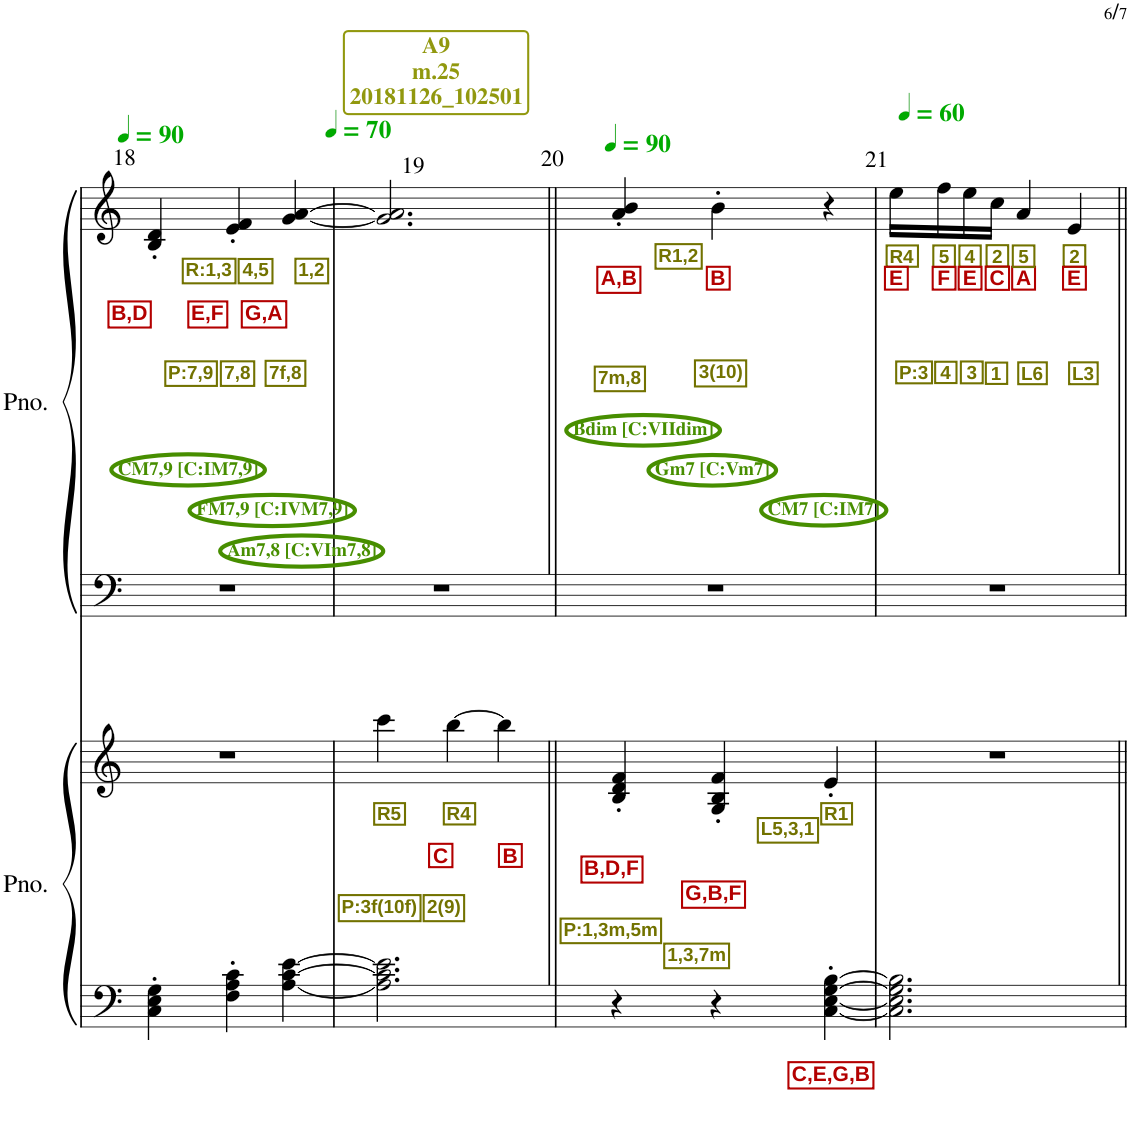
**kern	**text	**text	**kern	**text	**text	**text	**kern	**kern	**text	**text	**text
*part2	*part2	*part2	*part2	*part2	*part2	*part2	*part1	*part1	*part1	*part1	*part1
*staff4	*staff4	*staff4	*staff3	*staff3	*staff3	*staff3	*staff2	*staff1	*staff1	*staff1	*staff1
*I"ピアノ	*	*	*	*	*	*	*I"ピアノ	*	*	*	*
!!LO:PB:g=z
*clefF4	*	*	*clefG2	*	*	*	*clefF4	*clefG2	*	*	*
*k[]	*	*	*k[]	*	*	*	*k[]	*k[]	*	*	*
*M3/4	*	*	*M3/4	*	*	*	*M3/4	*M3/4	*	*	*
*MM90	*	*	*MM90	*	*	*	*MM90	*MM90	*	*	*
=18	=18	=18	=18	=18	=18	=18	=18	=18	=18	=18	=18
!	!	!	!	!	!	!	!	!LO:TX:b:B:color=#478E00:t=CM7,9 [C&colon;IM7,9]	!	!	!
!	!	!	!	!	!	!	!	!	!LO:LY:b:color=#727200	!LO:LY:b:color=#B30000	!LO:LY:b:color=#727200
4C\' 4E\' 4G\'	.	.	2.r	.	.	.	2.r	4B/' 4d/'	R:1,3	B,D	P:7,9
!	!	!	!	!	!	!	!	!LO:TX:b:B:color=#478E00:t=FM7,9 [C&colon;IVM7,9]	!	!	!
!	!	!	!	!	!	!	!	!	!LO:LY:b:color=#727200	!LO:LY:b:color=#B30000	!LO:LY:b:color=#727200
4F\' 4A\' 4c\'	.	.	.	.	.	.	.	4e/' 4f/'	4,5	E,F	7,8
!	!	!	!	!	!	!	!	!LO:TX:b:B:color=#478E00:t=Am7,8 [C&colon;VIm7,8]	!	!	!
!	!	!	!	!	!	!	!	!	!LO:LY:b:color=#727200	!LO:LY:b:color=#B30000	!LO:LY:b:color=#727200
[4A\ [4c\ [4e\	.	.	.	.	.	.	.	[4g/ [4a/	1,2	G,A	7f,8
=19	=19	=19	=19	=19	=19	=19	=19	=19	=19	=19	=19
*	*	*	*	*	*	*	*	*MM70	*	*	*
!	!	!	!	!LO:LY:b:color=#727200	!LO:LY:b:color=#B30000	!LO:LY:b:color=#727200	!	!	!	!	!
2.A\] 2.c\] 2.e\]	.	.	4ccc\	R5	C	P:3f(10f)	2.r	2.g/] 2.a/]	.	.	.
!	!	!	!	!LO:LY:b:color=#727200	!LO:LY:b:color=#B30000	!LO:LY:b:color=#727200	!	!	!	!	!
.	.	.	[4bb\	R4	B	2(9)	.	.	.	.	.
.	.	.	4bb\]	.	.	.	.	.	.	.	.
=20||	=20||	=20||	=20||	=20||	=20||	=20||	=20||	=20||	=20||	=20||	=20||
!!LO:REH:place=s1:a:t=20181126_102501
!!LO:REH:place=s1:a:t=m.25
!!LO:REH:place=s1:a:B:cj:color=#91980E:fs=11:t=A9
*	*	*	*	*	*	*	*	*MM90	*	*	*
!	!	!	!	!	!	!	!	!LO:TX:b:B:color=#478E00:t=Bdim [C&colon;VIIdim]	!	!	!
!	!	!	!	!	!LO:LY:b:color=#B30000	!LO:LY:b:color=#727200	!	!	!LO:LY:b:color=#727200	!LO:LY:b:color=#B30000	!LO:LY:b:color=#727200
4r	.	.	4B/' 4d/' 4f/'	.	B,D,F	P:1,3m,5m	2.r	4a/' 4b/'	R1,2	A,B	7m,8
!	!	!	!	!	!	!	!	!LO:TX:b:B:color=#478E00:t=Gm7 [C&colon;Vm7]	!	!	!
!	!	!	!	!LO:LY:b:color=#727200	!LO:LY:b:color=#B30000	!LO:LY:b:color=#727200	!	!	!	!LO:LY:b:color=#B30000	!LO:LY:b:color=#727200
4r	.	.	4G/' 4B/' 4f/'	L5,3,1	G,B,F	1,3,7m	.	4b'\	.	B	3(10)
!	!	!	!	!	!	!	!	!LO:TX:b:B:color=#478E00:t=CM7 [C&colon;IM7]	!	!	!
!	!	!LO:LY:b:color=#B30000	!	!LO:LY:b:color=#727200	!	!	!	!	!	!	!
[4C\' [4E\' [4G\' [4B\'	.	C,E,G,B	4e'/	R1	.	.	.	4r	.	.	.
=21	=21	=21	=21	=21	=21	=21	=21	=21	=21	=21	=21
*	*	*	*	*	*	*	*	*MM60	*	*	*
!	!	!	!	!	!	!	!	!	!LO:LY:b:color=#727200	!LO:LY:b:color=#B30000	!LO:LY:b:color=#727200
2.C\] 2.E\] 2.G\] 2.B\]	.	.	2.r	.	.	.	2.r	16ee\LL	R4	E	P:3
!	!	!	!	!	!	!	!	!	!LO:LY:b:color=#727200	!LO:LY:b:color=#B30000	!LO:LY:b:color=#727200
.	.	.	.	.	.	.	.	16ff\	5	F	4
!	!	!	!	!	!	!	!	!	!LO:LY:b:color=#727200	!LO:LY:b:color=#B30000	!LO:LY:b:color=#727200
.	.	.	.	.	.	.	.	16ee\	4	E	3
!	!	!	!	!	!	!	!	!	!LO:LY:b:color=#727200	!LO:LY:b:color=#B30000	!LO:LY:b:color=#727200
.	.	.	.	.	.	.	.	16cc\JJ	2	C	1
!	!	!	!	!	!	!	!	!	!LO:LY:b:color=#727200	!LO:LY:b:color=#B30000	!LO:LY:b:color=#727200
.	.	.	.	.	.	.	.	4a/	5	A	L6
!	!	!	!	!	!	!	!	!	!LO:LY:b:color=#727200	!LO:LY:b:color=#B30000	!LO:LY:b:color=#727200
.	.	.	.	.	.	.	.	4e/	2	E	L3
=||	=||	=||	=||	=||	=||	=||	=||	=||	=||	=||	=||
*-	*-	*-	*-	*-	*-	*-	*-	*-	*-	*-	*-
